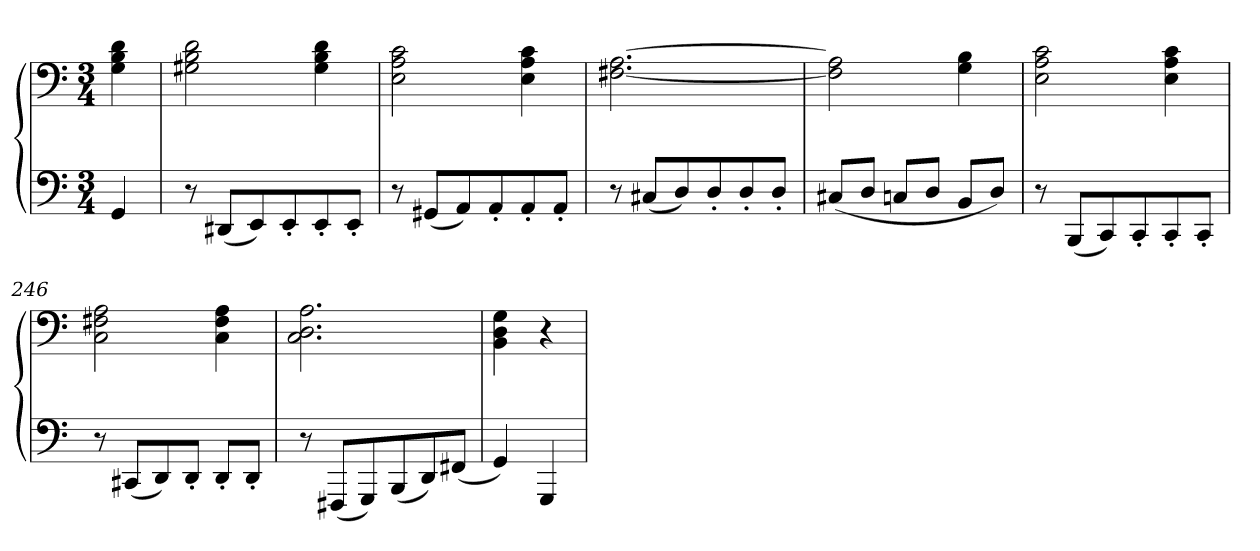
**kern	**kern
*part1	*part1
*staff2	*staff1
*clefF4	*clefF4
*k[]	*k[]
*C:	*C:
*M3/4	*M3/4
=	=
4GG	4G 4B 4d
=241	=241
8r	2G#X 2B 2d
(8DD#XL	.
8EE)	.
8EE'	.
8EE'	4G# 4B 4d
8EE'J	.
=242	=242
8r	2E 2A 2c
(8GG#XL	.
8AA)	.
8AA'	.
8AA'	4E 4A 4c
8AA'J	.
=243	=243
8r	[2.F#X [2.A
(8C#XL	.
8D)	.
8D'	.
8D'	.
8D'J	.
=244	=244
(8C#XL	2F#] 2A]
8DJ	.
8CnL	.
8DJ	.
8BBL	4G 4B
8DJ)	.
=245	=245
8r	2E 2A 2c
(8BBBL	.
8CC)	.
8CC'	.
8CC'	4E 4A 4c
8CC'J	.
=246	=246
8r	2C 2F#X 2A
(8CC#XL	.
8DD)	.
8DD'J	.
8DD'L	4C 4F# 4A
8DD'J	.
=247	=247
8r	2.C 2.D 2.A
(8FFF#XL	.
8GGG)	.
(8BBB	.
8DD)	.
(8FF#XJ	.
=248	=248
4GG)	4BB 4D 4G
4GGG	4r
=	=
*-	*-
